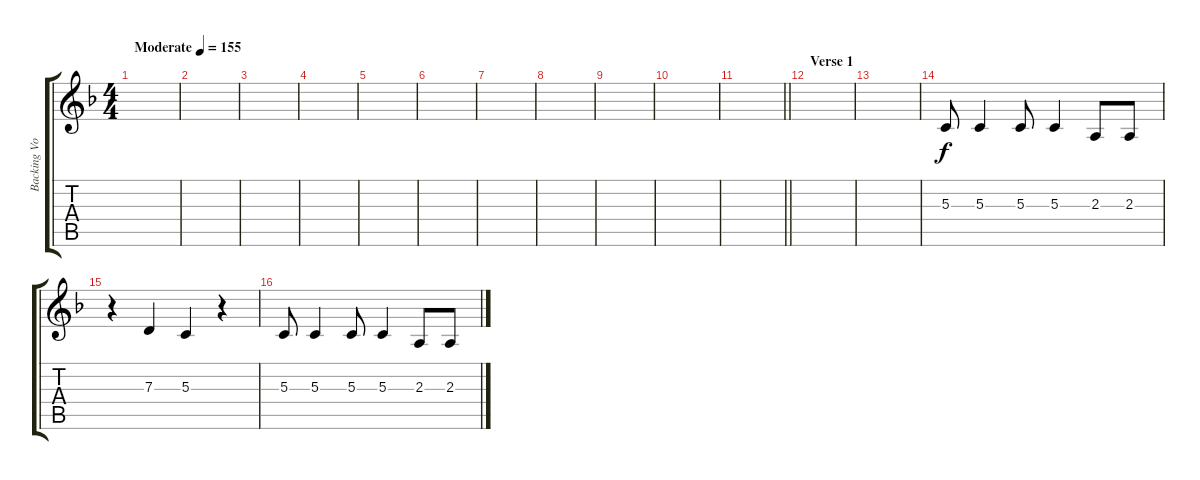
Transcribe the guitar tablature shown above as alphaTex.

\track ("Backing Vocals" "Backing Vo") {instrument lead2sawtooth}
\staff {score tabs}
\tuning (E4 B3 G3 D3 A2 E2) {hide}
\ts (4 4)
\tempo (155 "Moderate")
\clef g2
\ks f
|
|
|
|
|
|
|
|
|
|
\barLineRight lightlight
|
\section ("" "Verse 1")
|
|
5.3.8 5.3.4 5.3.8 5.3.4 2.3.8 2.3.8 |
r.4 7.3.4 5.3.4 r.4 |
5.3.8 5.3.4 5.3.8 5.3.4 2.3.8 2.3.8
